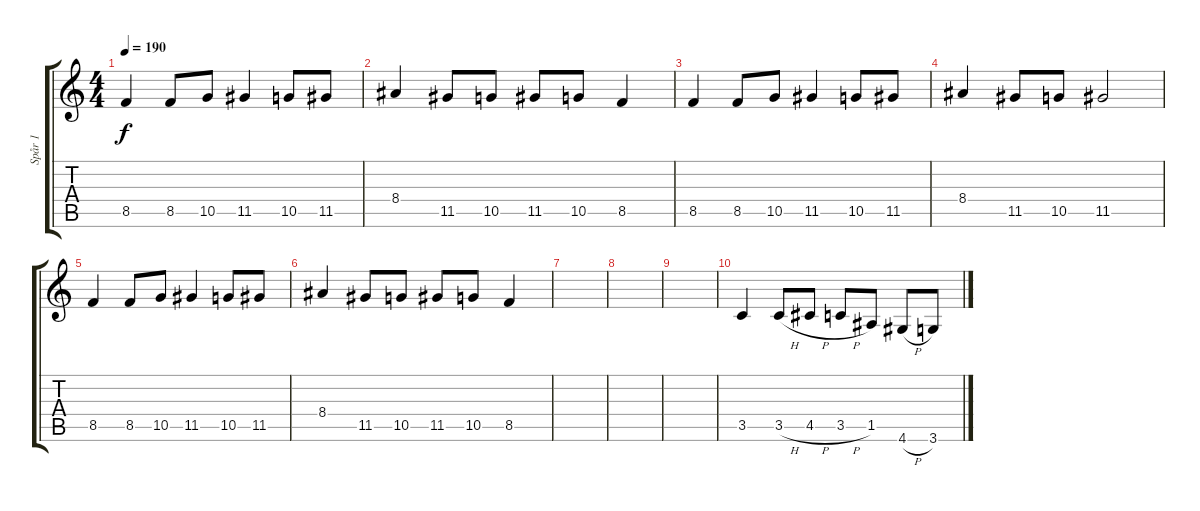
\track ("Spår 1" "Spår 1") {instrument distortionguitar}
\staff {score tabs}
\tuning (E4 B3 G3 D3 A2 E2) {hide}
\ts (4 4)
\tempo 190
\clef g2
\ks c
8.5.4{dy f} 8.5.8 10.5.8 11.5.4 10.5.8 11.5.8 |
8.4.4 11.5.8 10.5.8 11.5.8 10.5.8 8.5.4 |
8.5.4 8.5.8 10.5.8 11.5.4 10.5.8 11.5.8 |
8.4.4 11.5.8 10.5.8 11.5.2 |
8.5.4 8.5.8 10.5.8 11.5.4 10.5.8 11.5.8 |
8.4.4 11.5.8 10.5.8 11.5.8 10.5.8 8.5.4 |
|
|
|
3.5.4 3.5{h}.8 4.5{h}.8 3.5{h}.8 1.5.8 4.6{h}.8 3.6.8
